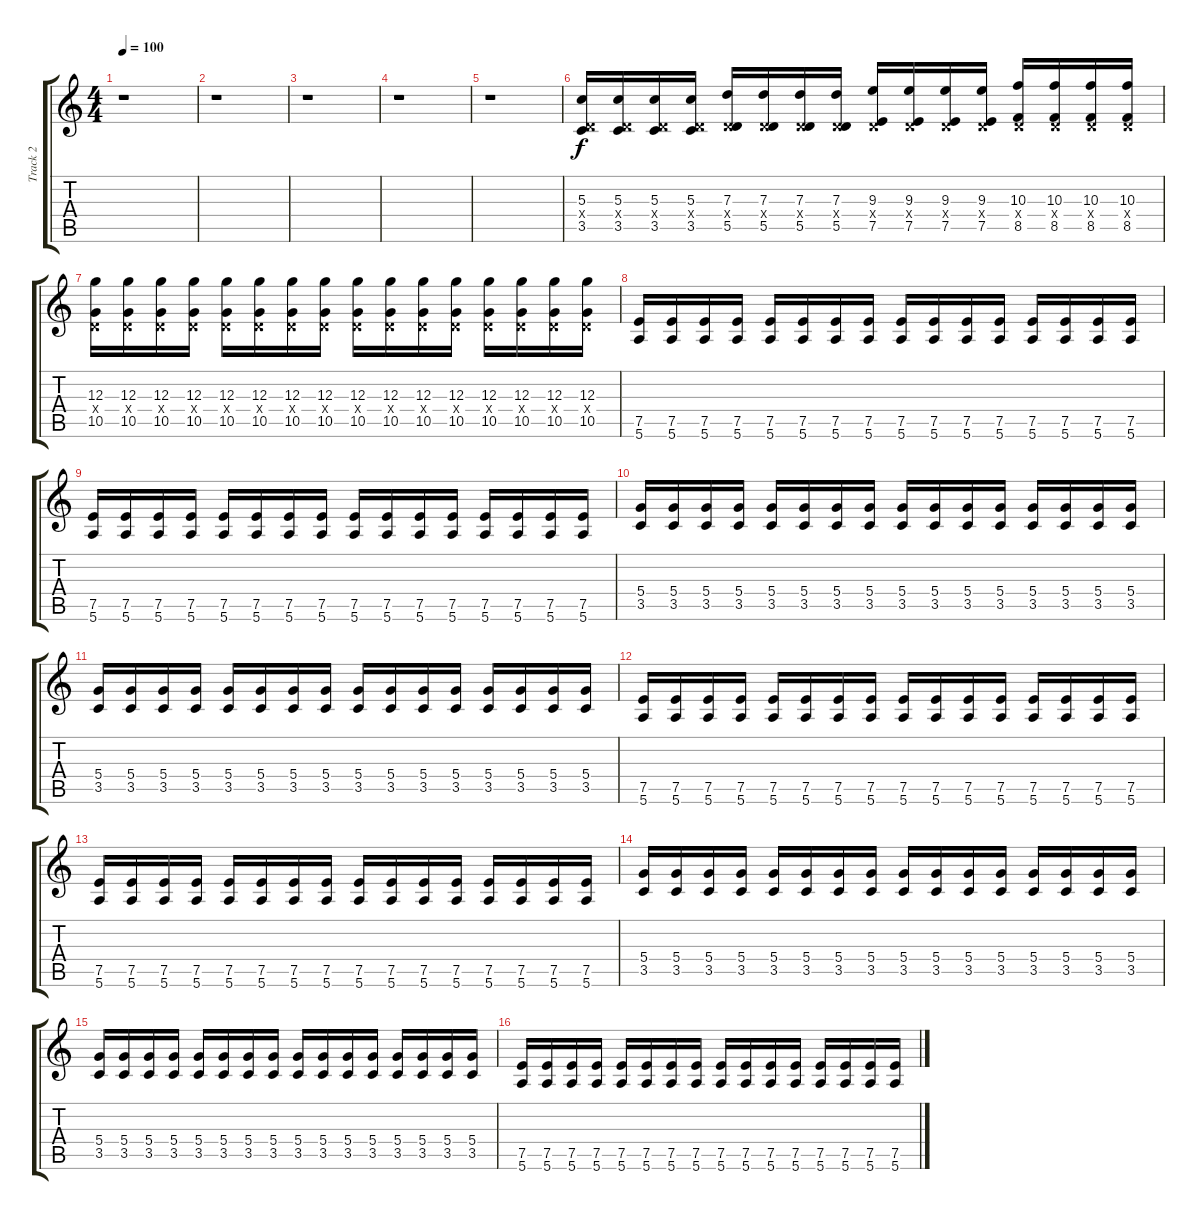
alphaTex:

\track ("Track 2" "Track 2") {instrument overdrivenguitar}
\staff {score tabs}
\tuning (E4 B3 G3 D3 A2 E2) {hide}
\ts (4 4)
\tempo 100
\clef g2
\ks c
r.1{dy f} |
r.1 |
r.1 |
r.1 |
r.1 |
(5.3 0.4{x} 3.5).16 (5.3 0.4{x} 3.5).16 (5.3 0.4{x} 3.5).16 (5.3 0.4{x} 3.5).16 (7.3 0.4{x} 5.5).16 (7.3 0.4{x} 5.5).16 (7.3 0.4{x} 5.5).16 (7.3 0.4{x} 5.5).16 (9.3 0.4{x} 7.5).16 (9.3 0.4{x} 7.5).16 (9.3 0.4{x} 7.5).16 (9.3 0.4{x} 7.5).16 (10.3 0.4{x} 8.5).16 (10.3 0.4{x} 8.5).16 (10.3 0.4{x} 8.5).16 (10.3 0.4{x} 8.5).16 |
(12.3 0.4{x} 10.5).16 (12.3 0.4{x} 10.5).16 (12.3 0.4{x} 10.5).16 (12.3 0.4{x} 10.5).16 (12.3 0.4{x} 10.5).16 (12.3 0.4{x} 10.5).16 (12.3 0.4{x} 10.5).16 (12.3 0.4{x} 10.5).16 (12.3 0.4{x} 10.5).16 (12.3 0.4{x} 10.5).16 (12.3 0.4{x} 10.5).16 (12.3 0.4{x} 10.5).16 (12.3 0.4{x} 10.5).16 (12.3 0.4{x} 10.5).16 (12.3 0.4{x} 10.5).16 (12.3 0.4{x} 10.5).16 |
(7.5 5.6).16 (7.5 5.6).16 (7.5 5.6).16 (7.5 5.6).16 (7.5 5.6).16 (7.5 5.6).16 (7.5 5.6).16 (7.5 5.6).16 (7.5 5.6).16 (7.5 5.6).16 (7.5 5.6).16 (7.5 5.6).16 (7.5 5.6).16 (7.5 5.6).16 (7.5 5.6).16 (7.5 5.6).16 |
(7.5 5.6).16 (7.5 5.6).16 (7.5 5.6).16 (7.5 5.6).16 (7.5 5.6).16 (7.5 5.6).16 (7.5 5.6).16 (7.5 5.6).16 (7.5 5.6).16 (7.5 5.6).16 (7.5 5.6).16 (7.5 5.6).16 (7.5 5.6).16 (7.5 5.6).16 (7.5 5.6).16 (7.5 5.6).16 |
(5.4 3.5).16 (5.4 3.5).16 (5.4 3.5).16 (5.4 3.5).16 (5.4 3.5).16 (5.4 3.5).16 (5.4 3.5).16 (5.4 3.5).16 (5.4 3.5).16 (5.4 3.5).16 (5.4 3.5).16 (5.4 3.5).16 (5.4 3.5).16 (5.4 3.5).16 (5.4 3.5).16 (5.4 3.5).16 |
(5.4 3.5).16 (5.4 3.5).16 (5.4 3.5).16 (5.4 3.5).16 (5.4 3.5).16 (5.4 3.5).16 (5.4 3.5).16 (5.4 3.5).16 (5.4 3.5).16 (5.4 3.5).16 (5.4 3.5).16 (5.4 3.5).16 (5.4 3.5).16 (5.4 3.5).16 (5.4 3.5).16 (5.4 3.5).16 |
(7.5 5.6).16 (7.5 5.6).16 (7.5 5.6).16 (7.5 5.6).16 (7.5 5.6).16 (7.5 5.6).16 (7.5 5.6).16 (7.5 5.6).16 (7.5 5.6).16 (7.5 5.6).16 (7.5 5.6).16 (7.5 5.6).16 (7.5 5.6).16 (7.5 5.6).16 (7.5 5.6).16 (7.5 5.6).16 |
(7.5 5.6).16 (7.5 5.6).16 (7.5 5.6).16 (7.5 5.6).16 (7.5 5.6).16 (7.5 5.6).16 (7.5 5.6).16 (7.5 5.6).16 (7.5 5.6).16 (7.5 5.6).16 (7.5 5.6).16 (7.5 5.6).16 (7.5 5.6).16 (7.5 5.6).16 (7.5 5.6).16 (7.5 5.6).16 |
(5.4 3.5).16 (5.4 3.5).16 (5.4 3.5).16 (5.4 3.5).16 (5.4 3.5).16 (5.4 3.5).16 (5.4 3.5).16 (5.4 3.5).16 (5.4 3.5).16 (5.4 3.5).16 (5.4 3.5).16 (5.4 3.5).16 (5.4 3.5).16 (5.4 3.5).16 (5.4 3.5).16 (5.4 3.5).16 |
(5.4 3.5).16 (5.4 3.5).16 (5.4 3.5).16 (5.4 3.5).16 (5.4 3.5).16 (5.4 3.5).16 (5.4 3.5).16 (5.4 3.5).16 (5.4 3.5).16 (5.4 3.5).16 (5.4 3.5).16 (5.4 3.5).16 (5.4 3.5).16 (5.4 3.5).16 (5.4 3.5).16 (5.4 3.5).16 |
(7.5 5.6).16 (7.5 5.6).16 (7.5 5.6).16 (7.5 5.6).16 (7.5 5.6).16 (7.5 5.6).16 (7.5 5.6).16 (7.5 5.6).16 (7.5 5.6).16 (7.5 5.6).16 (7.5 5.6).16 (7.5 5.6).16 (7.5 5.6).16 (7.5 5.6).16 (7.5 5.6).16 (7.5 5.6).16
